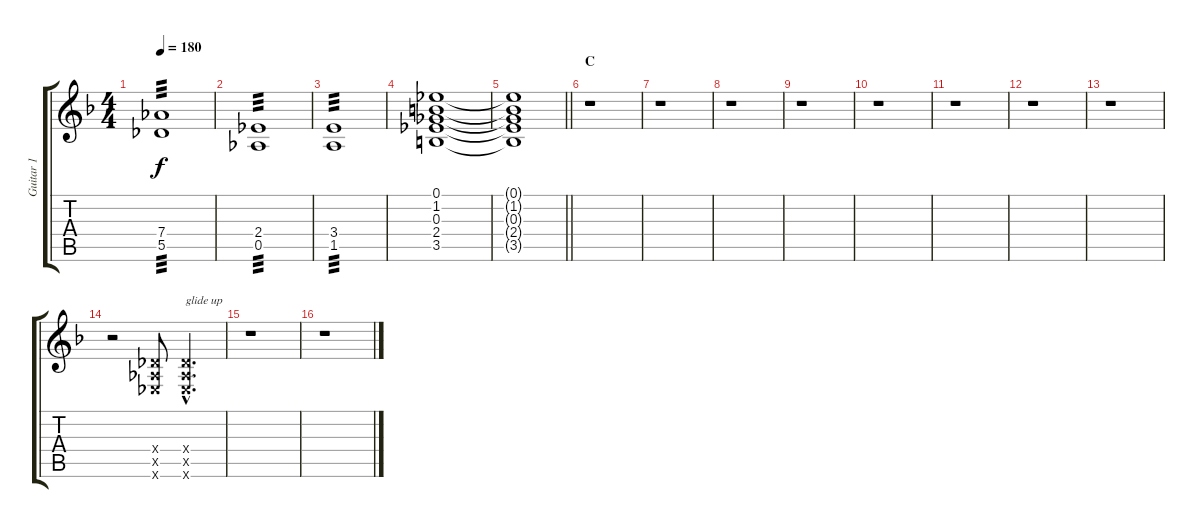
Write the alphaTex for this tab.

\track ("Guitar 1" "Guitar 1") {instrument distortionguitar}
\staff {score tabs}
\tuning (Eb4 Bb3 Gb3 Db3 Ab2 Eb2) {hide}
\ts (4 4)
\tempo 180
\clef g2
\ks dminor
(7.4 5.5).1{tp 3 dy f} |
(2.4 0.5).1{tp 3} |
(3.4 1.5).1{tp 3} |
(0.1 1.2 0.3 2.4 3.5).1 |
\barLineRight lightlight
(0.1{t} 1.2{t} 0.3{t} 2.4{t} 3.5{t}).1 |
\section ("" "C")
r.1 |
r.1 |
r.1 |
r.1 |
r.1 |
r.1 |
r.1 |
r.1 |
r.2 (0.4{x} 0.5{x} 0.6{x}).8 (0.4{hac x} 0.5{hac x} 0.6{hac x}).4{d txt "glide up"} |
r.1 |
r.1
